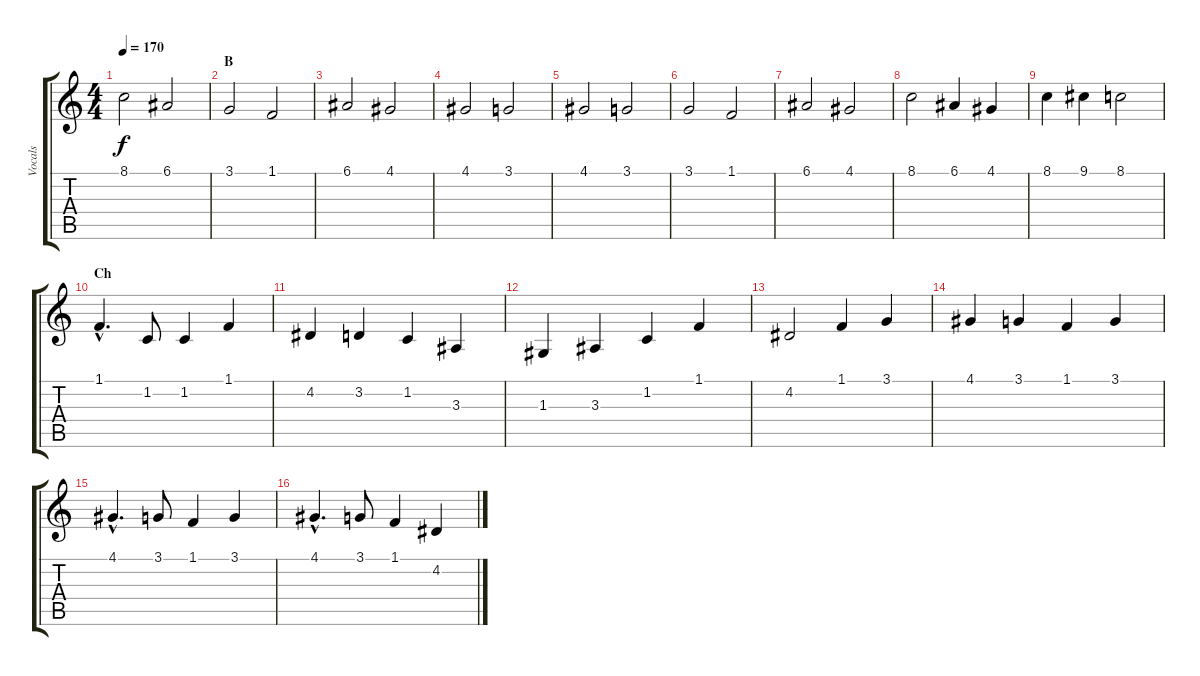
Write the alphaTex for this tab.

\track ("Vocals" "Vocals") {instrument lead6voice}
\staff {score tabs}
\tuning (E4 B3 G3 D3 A2 E2) {hide}
\ts (4 4)
\tempo 170
\clef g2
\ks c
8.1.2{dy f} 6.1.2 |
\section ("" "B")
3.1.2 1.1.2 |
6.1.2 4.1.2 |
4.1.2 3.1.2 |
4.1.2 3.1.2 |
3.1.2 1.1.2 |
6.1.2 4.1.2 |
8.1.2 6.1.4 4.1.4 |
8.1.4 9.1.4 8.1.2 |
\section ("" "Ch")
1.1{hac}.4{d} 1.2.8 1.2.4 1.1.4 |
4.2.4 3.2.4 1.2.4 3.3.4 |
1.3.4 3.3.4 1.2.4 1.1.4 |
4.2.2 1.1.4 3.1.4 |
4.1.4 3.1.4 1.1.4 3.1.4 |
4.1{hac}.4{d} 3.1.8 1.1.4 3.1.4 |
4.1{hac}.4{d} 3.1.8 1.1.4 4.2.4
